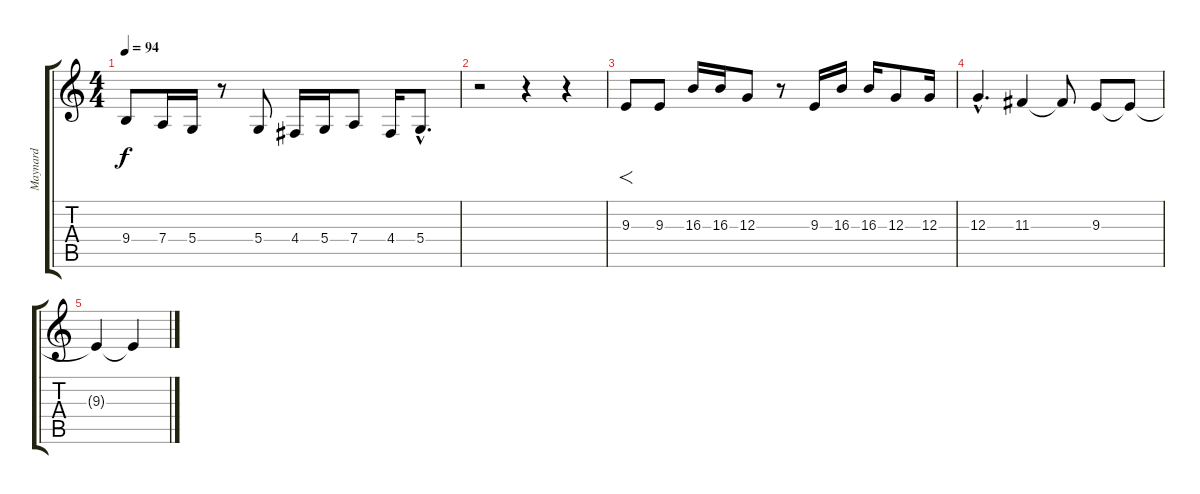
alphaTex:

\track ("Maynard" "Maynard") {instrument clarinet}
\staff {score tabs}
\tuning (E4 B3 G3 D3 A2 D2) {hide}
\ts (4 4)
\tempo 94
\clef g2
\ks c
9.4.8{dy f} 7.4.16 5.4.16 r.8 5.4.8 4.4.16 5.4.16 7.4.8 4.4.16 5.4{hac}.8{d} |
r.2 r.4 r.4 |
9.3.8{f} 9.3.8 16.3.16 16.3.16 12.3.8 r.8 9.3.16 16.3.16 16.3.16 12.3.8 12.3.16 |
12.3{hac}.4{d} 11.3.4 11.3{t}.8 9.3.8 9.3{t}.8 |
9.3{t}.4 9.3{t}.4
